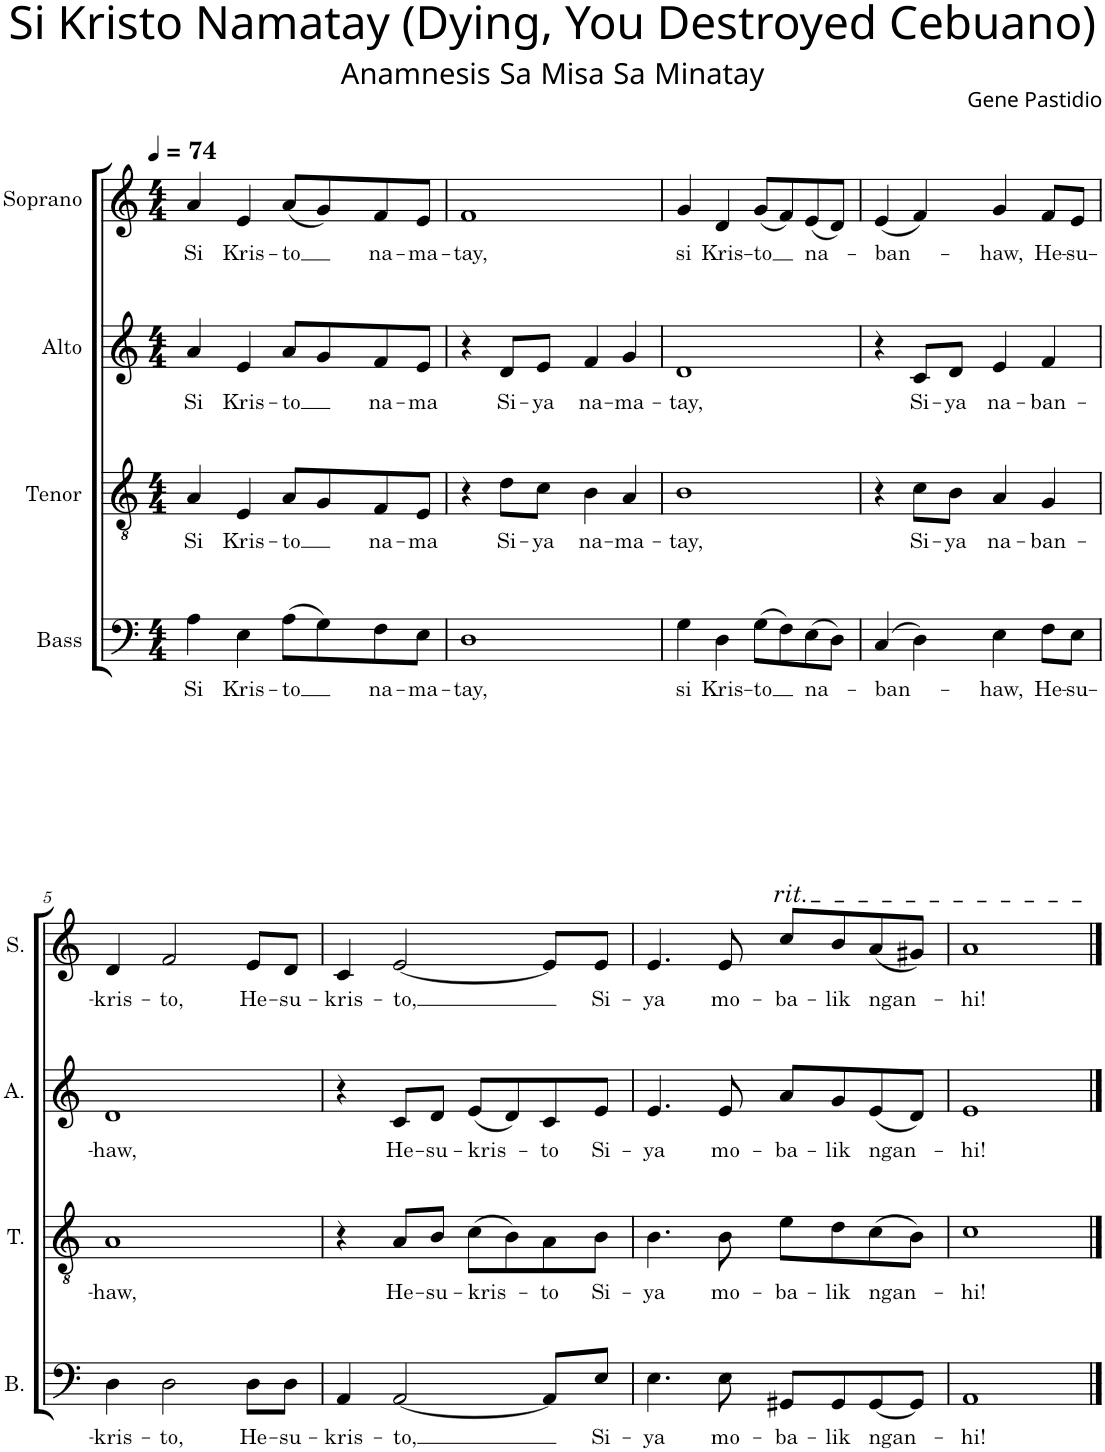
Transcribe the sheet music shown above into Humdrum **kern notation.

**kern	**text	**kern	**text	**kern	**text	**kern	**text
*part4	*part4	*part3	*part3	*part2	*part2	*part1	*part1
*staff4	*staff4	*staff3	*staff3	*staff2	*staff2	*staff1	*staff1
*I"Bass	*	*I"Tenor	*	*I"Alto	*	*I"Soprano	*
*I'B.	*	*I'T.	*	*I'A.	*	*I'S.	*
*clefF4	*	*clefGv2	*	*clefG2	*	*clefG2	*
*k[]	*	*k[]	*	*k[]	*	*k[]	*
*M4/4	*	*M4/4	*	*M4/4	*	*M4/4	*
*MM74	*	*MM74	*	*MM74	*	*MM74	*
=1	=1	=1	=1	=1	=1	=1	=1
!	!LO:LY:b	!	!LO:LY:b	!	!LO:LY:b	!	!LO:LY:b
4A\	Si	4A/	Si	4a/	Si	4a/	Si
!	!LO:LY:b	!	!LO:LY:b	!	!LO:LY:b	!	!LO:LY:b
4E\	Kris-	4E/	Kris-	4e/	Kris-	4e/	Kris-
!	!LO:LY:b	!	!LO:LY:b	!	!LO:LY:b	!	!LO:LY:b
(8A\L	-to	8A/L	-to	8a/L	-to	(8a/L	-to
8G\)	.	8G/	.	8g/	.	8g/)	.
!	!LO:LY:b	!	!LO:LY:b	!	!LO:LY:b	!	!LO:LY:b
8F\	na-	8F/	na-	8f/	na-	8f/	na-
!	!LO:LY:b	!	!LO:LY:b	!	!LO:LY:b	!	!LO:LY:b
8E\J	-ma-	8E/J	-ma	8e/J	-ma	8e/J	-ma-
=2	=2	=2	=2	=2	=2	=2	=2
!	!LO:LY:b	!	!	!	!	!	!LO:LY:b
1D	-tay,	4r	.	4r	.	1f	-tay,
!	!	!	!LO:LY:b	!	!LO:LY:b	!	!
.	.	8d\L	Si-	8d/L	Si-	.	.
!	!	!	!LO:LY:b	!	!LO:LY:b	!	!
.	.	8c\J	-ya	8e/J	-ya	.	.
!	!	!	!LO:LY:b	!	!LO:LY:b	!	!
.	.	4B\	na-	4f/	na-	.	.
!	!	!	!LO:LY:b	!	!LO:LY:b	!	!
.	.	4A/	-ma-	4g/	-ma-	.	.
=3	=3	=3	=3	=3	=3	=3	=3
!	!LO:LY:b	!	!LO:LY:b	!	!LO:LY:b	!	!LO:LY:b
4G\	si	1B	-tay,	1d	-tay,	4g/	si
!	!LO:LY:b	!	!	!	!	!	!LO:LY:b
4D\	Kris-	.	.	.	.	4d/	Kris-
!	!LO:LY:b	!	!	!	!	!	!LO:LY:b
(8G\L	-to	.	.	.	.	(8g/L	-to
8F\)	.	.	.	.	.	8f/)	.
!	!LO:LY:b	!	!	!	!	!	!LO:LY:b
(8E\	na-	.	.	.	.	(8e/	na-
8D\J)	.	.	.	.	.	8d/J)	.
=4	=4	=4	=4	=4	=4	=4	=4
!	!LO:LY:b	!	!	!	!	!	!LO:LY:b
(4C/	-ban-	4r	.	4r	.	(4e/	-ban-
!	!	!	!LO:LY:b	!	!LO:LY:b	!	!
4D\)	.	8c\L	Si-	8c/L	Si-	4f/)	.
!	!	!	!LO:LY:b	!	!LO:LY:b	!	!
.	.	8B\J	-ya	8d/J	-ya	.	.
!	!LO:LY:b	!	!LO:LY:b	!	!LO:LY:b	!	!LO:LY:b
4E\	-haw,	4A/	na-	4e/	na-	4g/	-haw,
!	!LO:LY:b	!	!LO:LY:b	!	!LO:LY:b	!	!LO:LY:b
8F\L	He-	4G/	-ban-	4f/	-ban-	8f/L	He-
!	!LO:LY:b	!	!	!	!	!	!LO:LY:b
8E\J	-su-	.	.	.	.	8e/J	-su-
!!LO:LB:g=z
=5	=5	=5	=5	=5	=5	=5	=5
!	!LO:LY:b	!	!LO:LY:b	!	!LO:LY:b	!	!LO:LY:b
4D\	-kris-	1A	-haw,	1d	-haw,	4d/	-kris-
!	!LO:LY:b	!	!	!	!	!	!LO:LY:b
2D\	-to,	.	.	.	.	2f/	-to,
!	!LO:LY:b	!	!	!	!	!	!LO:LY:b
8D\L	He-	.	.	.	.	8e/L	He-
!	!LO:LY:b	!	!	!	!	!	!LO:LY:b
8D\J	-su-	.	.	.	.	8d/J	-su-
=6	=6	=6	=6	=6	=6	=6	=6
!	!LO:LY:b	!	!	!	!	!	!LO:LY:b
4AA/	-kris-	4r	.	4r	.	4c/	-kris-
!	!LO:LY:b	!	!LO:LY:b	!	!LO:LY:b	!	!LO:LY:b
[2AA/	-to,	8A/L	He-	8c/L	He-	[2e/	-to,
!	!	!	!LO:LY:b	!	!LO:LY:b	!	!
.	.	8B/J	-su-	8d/J	-su-	.	.
!	!	!	!LO:LY:b	!	!LO:LY:b	!	!
.	.	(8c\L	-kris-	(8e/L	-kris-	.	.
.	.	8B\)	.	8d/)	.	.	.
!	!	!	!LO:LY:b	!	!LO:LY:b	!	!
8AA/L]	.	8A\	-to	8c/	-to	8e/L]	.
!	!LO:LY:b	!	!LO:LY:b	!	!LO:LY:b	!	!LO:LY:b
8E/J	Si-	8B\J	Si-	8e/J	Si-	8e/J	Si-
=7	=7	=7	=7	=7	=7	=7	=7
!	!LO:LY:b	!	!LO:LY:b	!	!LO:LY:b	!	!LO:LY:b
4.E\	-ya	4.B\	-ya	4.e/	-ya	4.e/	-ya
!	!LO:LY:b	!	!LO:LY:b	!	!LO:LY:b	!	!LO:LY:b
8E\	mo-	8B\	mo-	8e/	mo-	8e/	mo-
!	!	!	!	!	!	!LO:TX:a:t=rit.	!
!	!LO:LY:b	!	!LO:LY:b	!	!LO:LY:b	!	!LO:LY:b
8GG#X/L	-ba-	8e\L	-ba-	8a/L	-ba-	8cc/L	-ba-
!	!LO:LY:b	!	!LO:LY:b	!	!LO:LY:b	!	!LO:LY:b
8GG#/	-lik	8d\	-lik	8g/	-lik	8b/	-lik
!	!LO:LY:b	!	!LO:LY:b	!	!LO:LY:b	!	!LO:LY:b
[8GG#/	ngan-	(8c\	ngan-	(8e/	ngan-	(8a/	ngan-
8GG#/J]	.	8B\J)	.	8d/J)	.	8g#X/J)	.
=8	=8	=8	=8	=8	=8	=8	=8
!	!LO:LY:b	!	!LO:LY:b	!	!LO:LY:b	!	!LO:LY:b
1AA	-hi!	1c	-hi!	1e	-hi!	1a	-hi!
==	==	==	==	==	==	==	==
*-	*-	*-	*-	*-	*-	*-	*-
